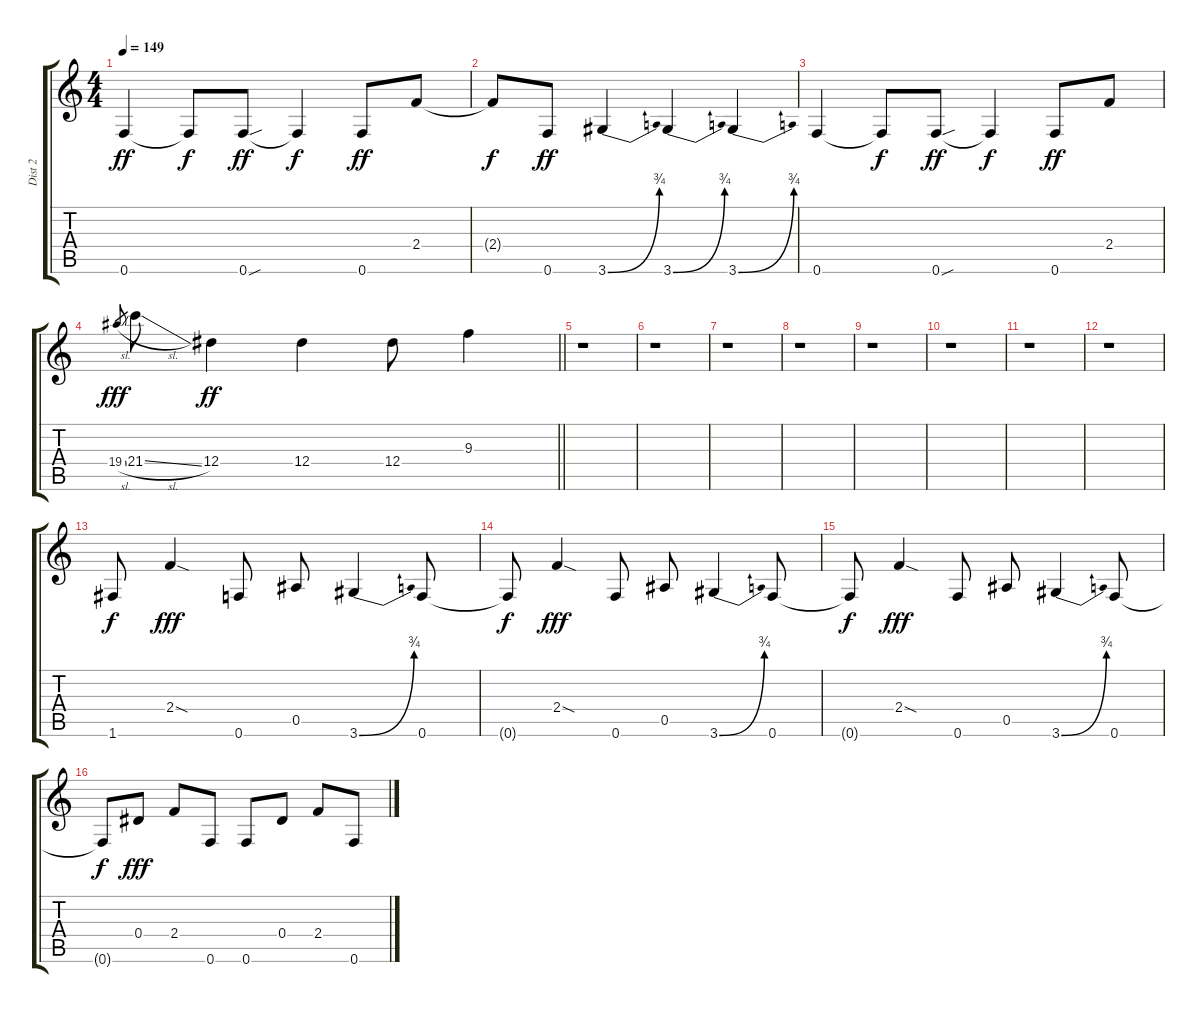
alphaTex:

\track ("Dist 2" "Dist 2") {instrument overdrivenguitar}
\staff {score tabs}
\tuning (F4 C4 Ab3 Eb3 Bb2 F2) {hide}
\ts (4 4)
\tempo 149
\clef g2
\ks c
0.6.4{dy ff} 0.6{t}.8{dy f} 0.6{sou}.8{dy ff} 0.6{t}.4{dy f} 0.6.8{dy ff} 2.4.8 |
2.4{t}.8{dy f} 0.6.8{dy ff} 3.6{be (bend 0 0 60 3)}.4 3.6{be (bend 0 0 60 3)}.4 3.6{be (bend 0 0 60 3)}.4 |
0.6.4 0.6{t}.8{dy f} 0.6{sou}.8{dy ff} 0.6{t}.4{dy f} 0.6.8{dy ff} 2.4.8 |
\barLineRight lightlight
19.4{sl}.8{gr dy fff} 21.4{sl}.8 12.4.4{dy ff} 12.4.4 12.4.8 9.3.4 |
r.1 |
r.1 |
r.1 |
r.1 |
r.1 |
r.1 |
r.1 |
r.1 |
1.6.8{dy f} 2.4{sod}.4{dy fff} 0.6.8 0.5.8 3.6{be (bend 0 0 60 3)}.4 0.6.8 |
0.6{t}.8{dy f} 2.4{sod}.4{dy fff} 0.6.8 0.5.8 3.6{be (bend 0 0 60 3)}.4 0.6.8 |
0.6{t}.8{dy f} 2.4{sod}.4{dy fff} 0.6.8 0.5.8 3.6{be (bend 0 0 60 3)}.4 0.6.8 |
0.6{t}.8{dy f} 0.4.8{dy fff} 2.4.8 0.6.8 0.6.8 0.4.8 2.4.8 0.6.8
